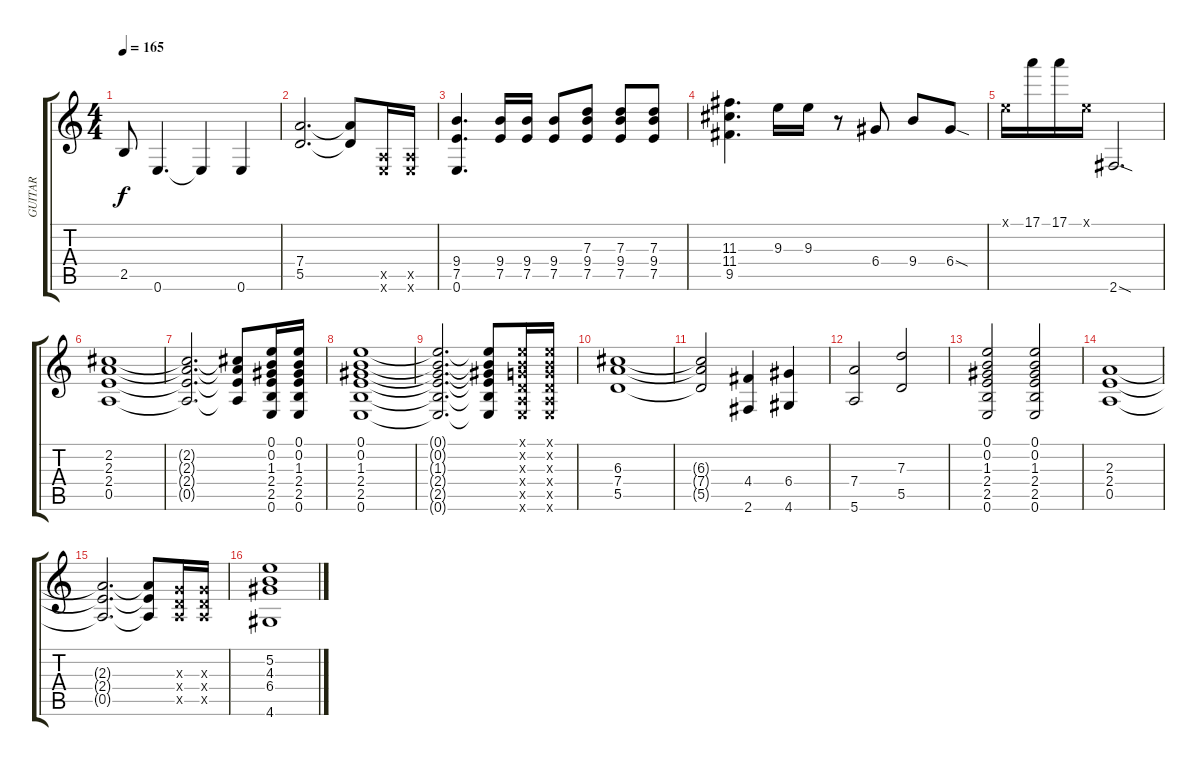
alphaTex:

\track ("GUITAR" "GUITAR") {instrument overdrivenguitar}
\staff {score tabs}
\tuning (E4 B3 G3 D3 A2 E2) {hide}
\ts (4 4)
\tempo 165
\clef g2
\ks c
2.5{t}.8{dy f} 0.6.4{d} 0.6{t}.4 0.6.4 |
(7.4 5.5).2{d} (7.4{t} 5.5{t}).8 (0.5{x} 0.6{x}).16 (0.5{x} 0.6{x}).16 |
(9.4 7.5 0.6).4{d} (9.4 7.5).16 (9.4 7.5).16 (9.4 7.5).8 (7.3 9.4 7.5).8 (7.3 9.4 7.5).8 (7.3 9.4 7.5).8 |
(11.3 11.4 9.5).4{d} 9.3.16 9.3.16 r.8 6.4.8 9.4.8 6.4{sod}.8 |
0.1{x}.16 17.1.16 17.1.16 0.1{x}.16 2.6{sod}.2{d} |
(2.2 2.3 2.4 0.5).1 |
(2.2{t} 2.3{t} 2.4{t} 0.5{t}).2{d} (2.2{t} 2.3{t} 2.4{t} 0.5{t}).8 (0.1 0.2 1.3 2.4 2.5 0.6).16 (0.1 0.2 1.3 2.4 2.5 0.6).16 |
(0.1 0.2 1.3 2.4 2.5 0.6).1 |
(0.1{t} 0.2{t} 1.3{t} 2.4{t} 2.5{t} 0.6{t}).2{d} (0.1{t} 0.2{t} 1.3{t} 2.4{t} 2.5{t} 0.6{t}).8 (0.1{x} 0.2{x} 0.3{x} 0.4{x} 0.5{x} 0.6{x}).16 (0.1{x} 0.2{x} 0.3{x} 0.4{x} 0.5{x} 0.6{x}).16 |
(6.3 7.4 5.5).1 |
(6.3{t} 7.4{t} 5.5{t}).2 (4.4 2.6).4 (6.4 4.6).4 |
(7.4 5.6).2 (7.3 5.5).2 |
(0.1 0.2 1.3 2.4 2.5 0.6).2 (0.1 0.2 1.3 2.4 2.5 0.6).2 |
(2.3 2.4 0.5).1 |
(2.3{t} 2.4{t} 0.5{t}).2{d} (2.3{t} 2.4{t} 0.5{t}).8 (0.3{x} 0.4{x} 0.5{x}).16 (0.3{x} 0.4{x} 0.5{x}).16 |
(5.2 4.3 6.4 4.6).1
